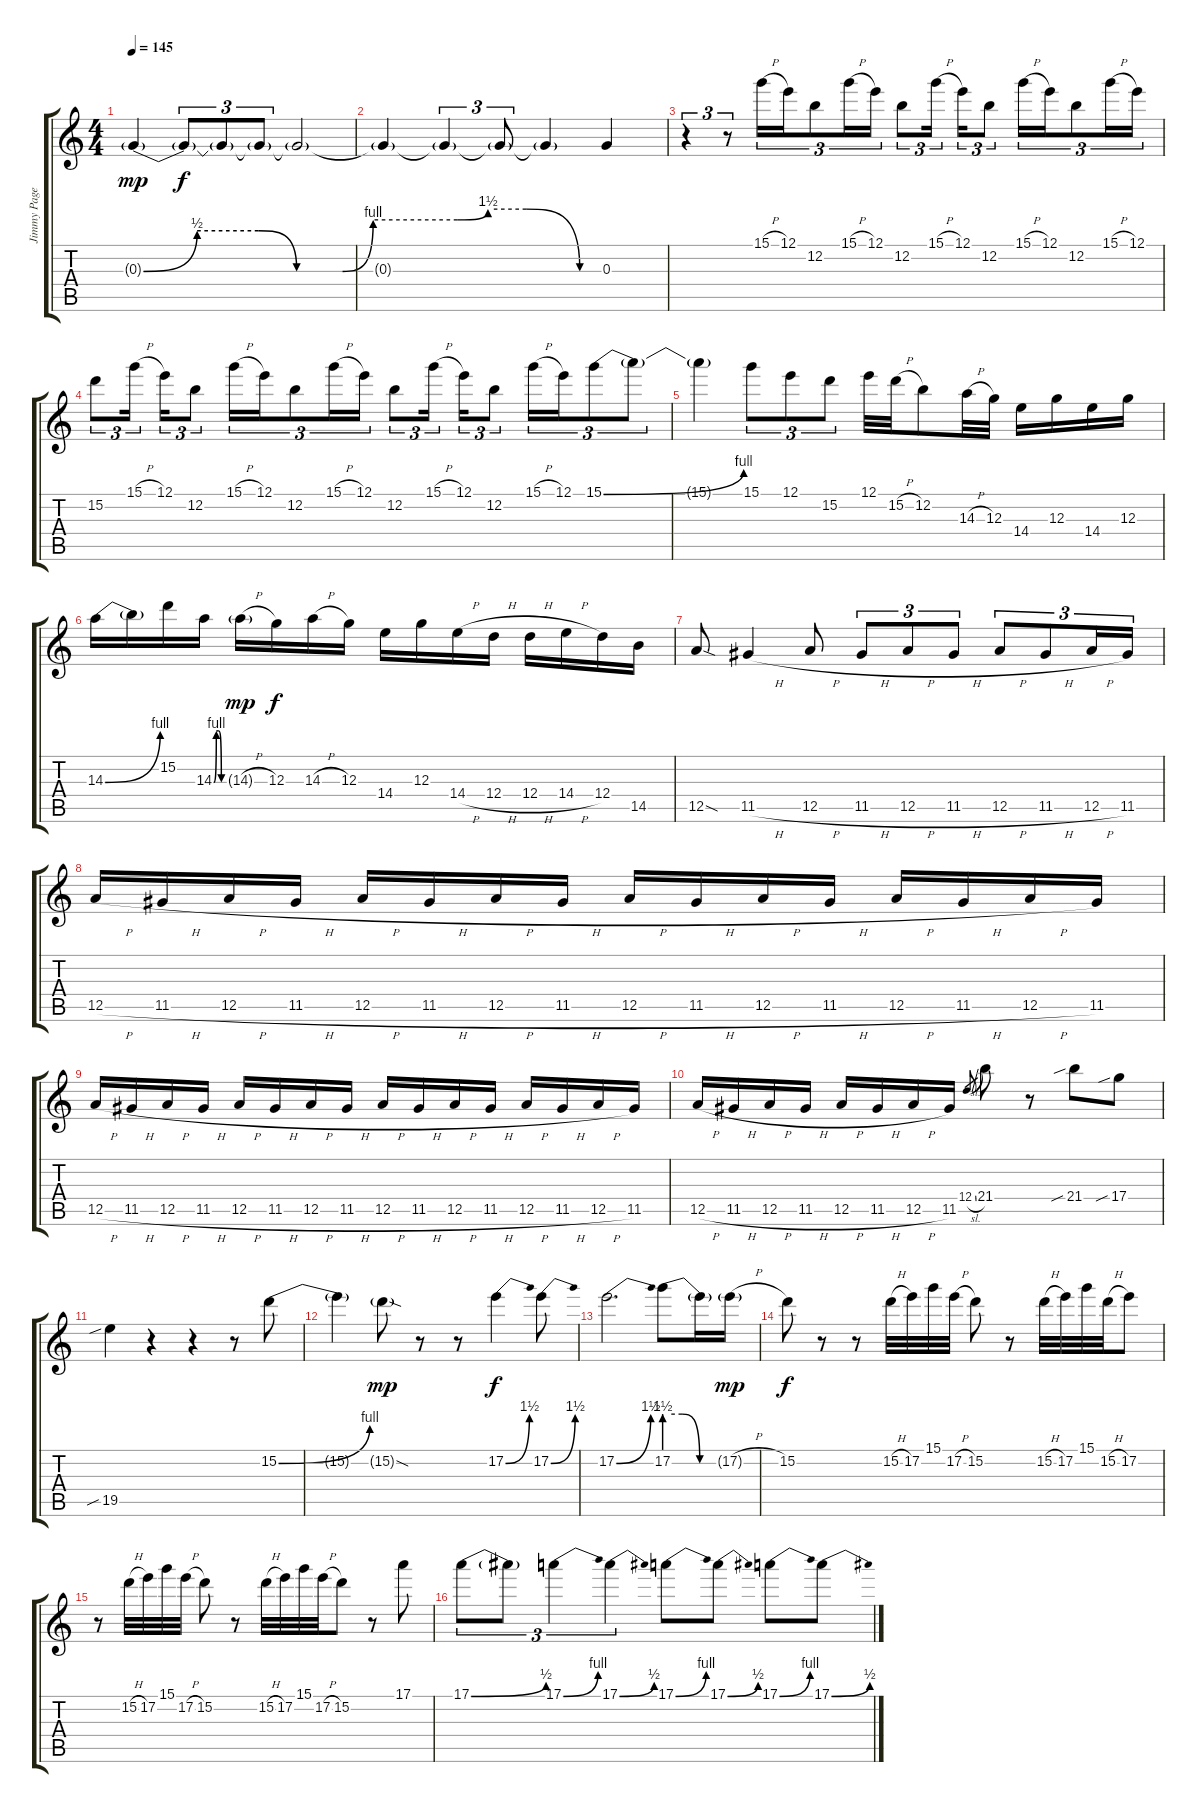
\track ("Jimmy Page - Guitar" "Jimmy Page") {instrument overdrivenguitar}
\staff {score tabs}
\tuning (E4 B3 G3 D3 A2 E2) {hide}
\ts (4 4)
\tempo 145
\clef g2
\ks c
0.3{be (custom 0 0 7 2 15 2 20 0 26 0 30 4 41 4 45 6 50 6 57 0 60 0) g}.4{dy mp} 0.3{t}.8{tu (3 2) dy f} 0.3{t}.8{tu (3 2)} 0.3{t}.8{tu (3 2)} 0.3{t}.2 |
0.3{t}.4 0.3{t}.4{tu (3 2)} 0.3{t}.8{tu (3 2)} 0.3{t}.4 0.3.4 |
r.4{tu (3 2)} r.8{tu (3 2)} 15.1{h}.16{tu (3 2)} 12.1.16{tu (3 2)} 12.2.8{tu (3 2)} 15.1{h}.16{tu (3 2)} 12.1.16{tu (3 2)} 12.2.8{tu (3 2)} 15.1{h}.16{tu (3 2) beam splitsecondary} 12.1.16{tu (3 2)} 12.2.8{tu (3 2)} 15.1{h}.16{tu (3 2)} 12.1.16{tu (3 2)} 12.2.8{tu (3 2)} 15.1{h}.16{tu (3 2)} 12.1.16{tu (3 2)} |
15.2.8{tu (3 2)} 15.1{h}.16{tu (3 2) beam splitsecondary} 12.1.16{tu (3 2)} 12.2.8{tu (3 2)} 15.1{h}.16{tu (3 2)} 12.1.16{tu (3 2)} 12.2.8{tu (3 2)} 15.1{h}.16{tu (3 2)} 12.1.16{tu (3 2)} 12.2.8{tu (3 2)} 15.1{h}.16{tu (3 2) beam splitsecondary} 12.1.16{tu (3 2)} 12.2.8{tu (3 2)} 15.1{h}.16{tu (3 2)} 12.1.16{tu (3 2)} 15.1{be (bend 0 0 60 4)}.8{tu (3 2)} 15.1{t}.8{tu (3 2)} |
15.1{t}.4 15.1.8{tu (3 2)} 12.1.8{tu (3 2)} 15.2.8{tu (3 2)} 12.1.32 15.2{h}.32 12.2.8 14.3{h}.32 12.3.32 14.4.16 12.3.16 14.4.16 12.3.16 |
14.3{be (bend 0 0 60 4)}.16 14.3{t}.16 15.2.16 14.3{be (custom 0 0 15 4 30 4 45 0 60 0)}.16 14.3{h g}.16{dy mp} 12.3.16{dy f} 14.3{h}.16 12.3.16 14.4.16 12.3.16 14.4{h}.16 12.4{h}.16 12.4{h}.16 14.4{h}.16 12.4.16 14.5.16 |
12.5{sod}.8 11.5{h}.4 12.5{h}.8 11.5{h}.8{tu (3 2)} 12.5{h}.8{tu (3 2)} 11.5{h}.8{tu (3 2)} 12.5{h}.8{tu (3 2)} 11.5{h}.8{tu (3 2)} 12.5{h}.16{tu (3 2)} 11.5.16{tu (3 2)} |
12.5{h}.16 11.5{h}.16 12.5{h}.16 11.5{h}.16 12.5{h}.16 11.5{h}.16 12.5{h}.16 11.5{h}.16 12.5{h}.16 11.5{h}.16 12.5{h}.16 11.5{h}.16 12.5{h}.16 11.5{h}.16 12.5{h}.16 11.5.16 |
12.5{h}.16 11.5{h}.16 12.5{h}.16 11.5{h}.16 12.5{h}.16 11.5{h}.16 12.5{h}.16 11.5{h}.16 12.5{h}.16 11.5{h}.16 12.5{h}.16 11.5{h}.16 12.5{h}.16 11.5{h}.16 12.5{h}.16 11.5.16 |
12.5{h}.16 11.5{h}.16 12.5{h}.16 11.5{h}.16 12.5{h}.16 11.5{h}.16 12.5{h}.16 11.5.16 12.4{sl}.8{gr} 21.4.8 r.8 21.4{sib}.8 17.4{sib}.8 |
19.5{sib}.4 r.4 r.4 r.8 15.2{be (bend 0 0 60 4)}.8 |
15.2{t}.4 15.2{sod g}.8{dy mp} r.8 r.8 17.2{be (bend 0 0 60 6)}.4{dy f} 17.2{be (bend 0 0 60 6)}.8 |
17.2{be (bend 0 0 60 6)}.2{d} 17.2{be (custom 0 6 20 6 40 0 60 0)}.8 17.2{t}.16 17.2{h g}.16{dy mp} |
15.2.8{dy f} r.8 r.8 15.2{h}.32 17.2.32 15.1.32 17.2{h}.32 15.2.8 r.8 15.2{h}.32 17.2.32 15.1.32 15.2{h}.32 17.2.8 |
r.8 15.2{h}.32 17.2.32 15.1.32 17.2{h}.32 15.2.8 r.8 15.2{h}.32 17.2.32 15.1.32 17.2{h}.32 15.2.8 r.8 17.1.8 |
17.1{be (bend 0 0 60 2)}.8{tu (3 2)} 17.1{t}.8{tu (3 2)} 17.1{be (bend 0 0 60 4)}.4{tu (3 2)} 17.1{be (bend 0 0 60 2)}.4{tu (3 2)} 17.1{be (bend 0 0 60 4)}.8 17.1{be (bend 0 0 60 2)}.8 17.1{be (bend 0 0 60 4)}.8 17.1{be (bend 0 0 60 2)}.8
